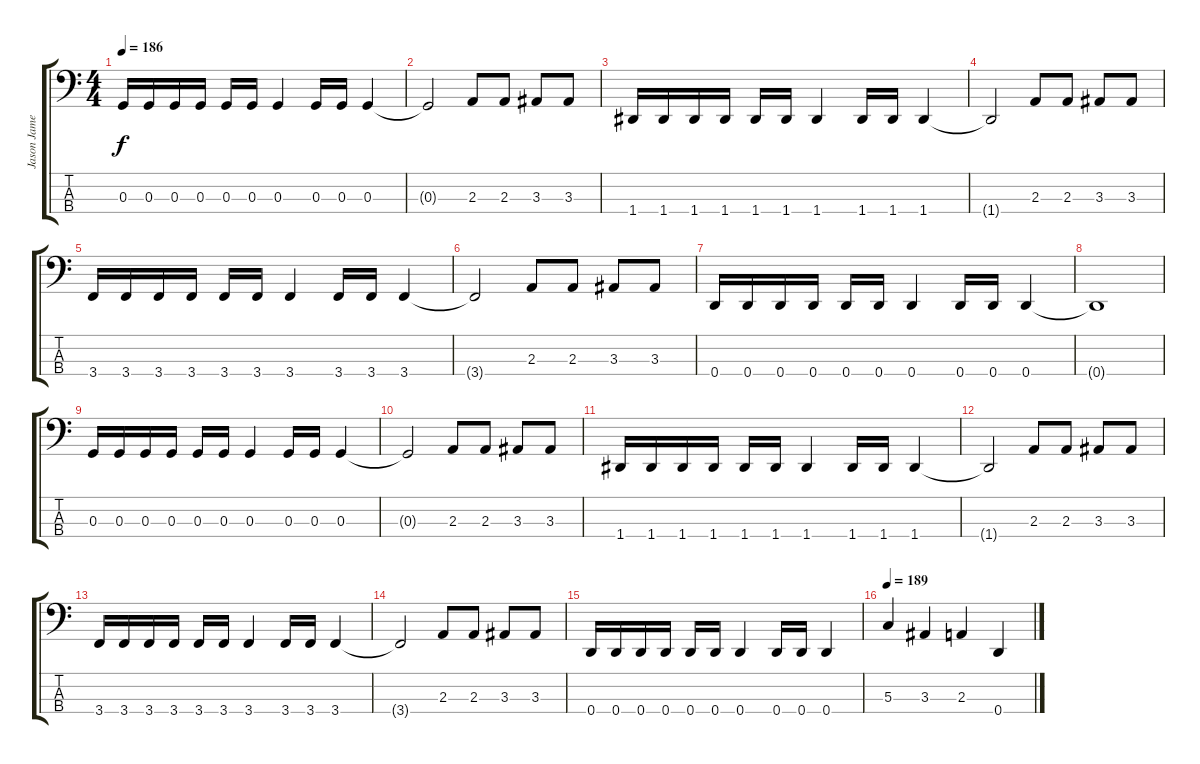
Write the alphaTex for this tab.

\track ("Jason James" "Jason Jame") {instrument electricbasspick}
\staff {score tabs}
\tuning (F2 C2 G1 D1) {hide}
\ts (4 4)
\tempo 186
\clef f4
\ks c
0.3.16{dy f} 0.3.16 0.3.16 0.3.16 0.3.16 0.3.16 0.3.4 0.3.16 0.3.16 0.3.4 |
0.3{t}.2 2.3.8 2.3.8 3.3.8 3.3.8 |
1.4.16 1.4.16 1.4.16 1.4.16 1.4.16 1.4.16 1.4.4 1.4.16 1.4.16 1.4.4 |
1.4{t}.2 2.3.8 2.3.8 3.3.8 3.3.8 |
3.4.16 3.4.16 3.4.16 3.4.16 3.4.16 3.4.16 3.4.4 3.4.16 3.4.16 3.4.4 |
3.4{t}.2 2.3.8 2.3.8 3.3.8 3.3.8 |
0.4.16 0.4.16 0.4.16 0.4.16 0.4.16 0.4.16 0.4.4 0.4.16 0.4.16 0.4.4 |
0.4{t}.1 |
0.3.16 0.3.16 0.3.16 0.3.16 0.3.16 0.3.16 0.3.4 0.3.16 0.3.16 0.3.4 |
0.3{t}.2 2.3.8 2.3.8 3.3.8 3.3.8 |
1.4.16 1.4.16 1.4.16 1.4.16 1.4.16 1.4.16 1.4.4 1.4.16 1.4.16 1.4.4 |
1.4{t}.2 2.3.8 2.3.8 3.3.8 3.3.8 |
3.4.16 3.4.16 3.4.16 3.4.16 3.4.16 3.4.16 3.4.4 3.4.16 3.4.16 3.4.4 |
3.4{t}.2 2.3.8 2.3.8 3.3.8 3.3.8 |
0.4.16 0.4.16 0.4.16 0.4.16 0.4.16 0.4.16 0.4.4 0.4.16 0.4.16 0.4.4 |
\tempo 189
5.3.4 3.3.4 2.3.4 0.4.4
